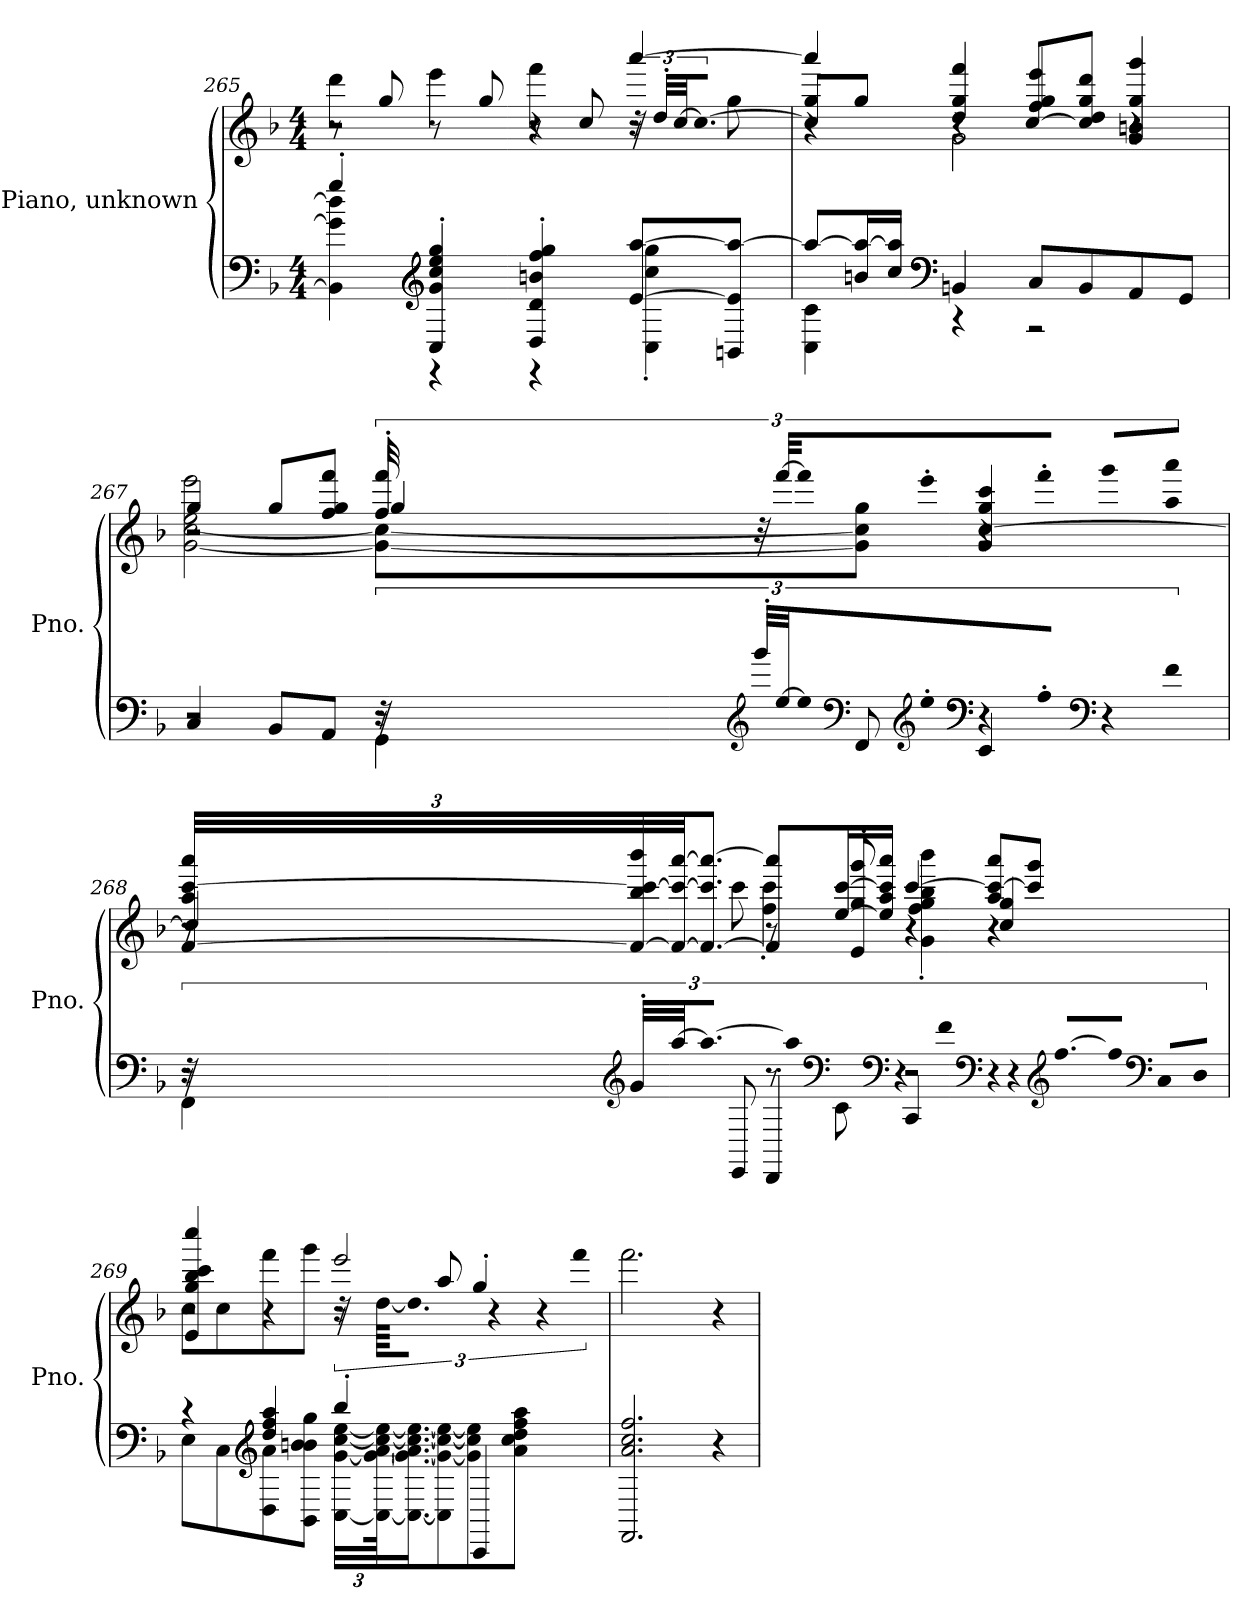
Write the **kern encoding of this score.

**kern	**kern
*part1	*part1
*staff2	*staff1
*I"Piano, unknown	*
*I'Pno.	*
*clefF4	*clefG2
*k[b-]	*k[b-]
*M4/4	*M4/4
=265	=265
*^	*^
*	*	*	*^
4gg'/	4BB\] 4g\] 4dd\]	2r	4ddd\	8r
.	.	.	.	8gg/
*clefG2	*	*	*	*
4C/' 4g/' 4cc/' 4ee/' 4gg/'	4r	.	4eee\	8r
.	.	.	.	8gg/
4D/' 4d/' 4bn/' 4ff/' 4gg/'	4r	4r	4fff\	8r
.	.	.	.	8cc/
[8e/ [8aa/L	4C\' 4cc\' 4gg\'	[4aaa/	8r	48r
.	.	.	.	48dd'/LLL
.	.	.	.	[48cc/JJ
.	.	.	.	8.cc/J_
8BBn/ 8e/] 8aa/_J	.	.	8gg\	.
!!LO:PB:g=z	!!	!!
=266	=266	=266	=266	=266
8aa/L_	4C\ 4c\	4aaa/]	4r	8cc/] 8gg/L
16bn/ 16aa/_L	.	.	.	8gg/J
16cc/ 16aa/]JJ	.	.	.	.
*clefF4	*	*	*	*
4BBn/	4r	4r	2g\	4dd/ 4gg/ 4fff/
8C/L	2r	4ff/' 4gg/' 4eee/'	.	[8cc/L
8BB/	.	.	.	8cc/] 8dd/ 8gg/ 8ddd/J
8AA/	.	4r	4r	4g/ 4bn/ 4gg/ 4ggg/
8GG/J	.	.	.	.
=267	=267	=267	=267	=267
*	*^	*	*	*
4C/	2r	2r	4gg/	[2g\ [2cc\ 2ee\ 2eee\	2r
8BB-/L	.	.	8gg/L	.	.
8AA/J	.	.	8ff/ 8gg/ 8fff/J	.	.
48r	4GG\	8r	48ff/' 48fff/'	8g\_ 8cc\_L	4gg/
*clefG2	*	*	*	*	*
48ggg'/LLL	.	.	48r	.	.
[48ee/JJ	.	.	[48fff/KKL	.	.
8ee/]	.	.	8fff/]	.	.
*clefF4	*	*	*	*	*
.	.	8FF/	.	8g\] 8cc\] 8gg\J	.
*clefG2	*	*	*	*	*
32ee'/LL	.	.	32eee'/LL	.	.
32ff'/JJJ	.	.	32fff'/JJJ	.	.
*clefF4	*	*	*	*	*
8r	4r	4EE/	8ggg/L	4r	4g/ [4cc/ 4gg/ 4ccc/
8f/	.	.	8aa/ 8aaa/J	.	.
!!LO:LB:g=z	!!	!!
=268	=268	=268	=268	=268	=268
*	*	*	*Xbrackettup	*	*
48r	4FF\	8r	[48f/ 48aa/ [48ccc/ 48aaa/LLL	8r	4cc/]
*clefG2	*	*	*	*	*
48g'/LLL	.	.	48f/_ 48bb-/ 48ccc/_ 48bbb-/	.	.
[48aa/JJ	.	.	48f/_ 48ccc/_ [48aaa/JJ	.	.
8.aa/J_	.	.	8.f/_ 8.ccc/] 8.aaa/_J	.	.
.	.	8EE/	.	8ccc\	.
8aa/]	8r	4DD'/	8f/] 8aaa/]L	4ff\' 4ccc\'	8r
*clefF4	*	*	*	*	*
16r	8EE\	.	[16ee/ [16ccc/L	.	8e/' 8gg/' 8ggg/'
16f/	.	.	16ee/] 16aa/ 16ccc/] 16aaa/JJ	.	.
32r	2r	4CC/	[4ccc/	4g\' 4ff\' 4gg\' 4bb-\' 4bbb-\'	4r
*clefG2	*	*	*	*	*
[16.ff/KL	.	.	.	.	.
8ff/J]	.	.	.	.	.
*clefF4	*	*	*	*	*
8C/L	.	4r	8aa/ 8ccc/_ 8aaa/L	4r	4cc/ 4gg/
8D/J	.	.	8ccc/] 8ggg/J	.	.
*	*v	*v	*	*	*
!!LO:LB:g=z	!!	!!
=269	=269	=269	=269	=269
4r	8E\L	2r	8cc\L	4e/ 4gg/ 4bb-/ 4ccc/ 4cccc/
.	8C\	.	8cc\	.
*clefG2	*	*	*	*
4dd/ 4ff/ 4aa/	8D\ 8a\	.	8fff\	4r
.	8BB-\ 8b-\ 8bn\ 8gg\J	.	8ggg\J	.
*	*Xbrackettup	*	*brackettup	*
4bb-'/	[48C\ [48g\ [48cc\ [48ee\LLL	2eee/	48r	8r
.	96C\_ 96g\_ [96a\ 96cc\_ 96ee\_JK	.	[96dd\KKLL	.
.	16.C\_ 16.g\_ 16.a\] 16.cc\_ 16.ee\_J	.	16.dd\JJ]	.
.	8C\] 8g\_ 8cc\_ 8ee\_	.	8r	8aa/
4CC/	8g\] 8cc\] 8ee\]	.	8r	4gg'/
.	8a\ 8cc\ 8dd\ 8ff\ 8aa\J	.	8fff\	.
*v	*v	*	*	*
*	*v	*v	*v
=270	=270
2.FF/ 2.a/ 2.cc/ 2.ff/	2.fff\
4r	4r
=	=
*-	*-
